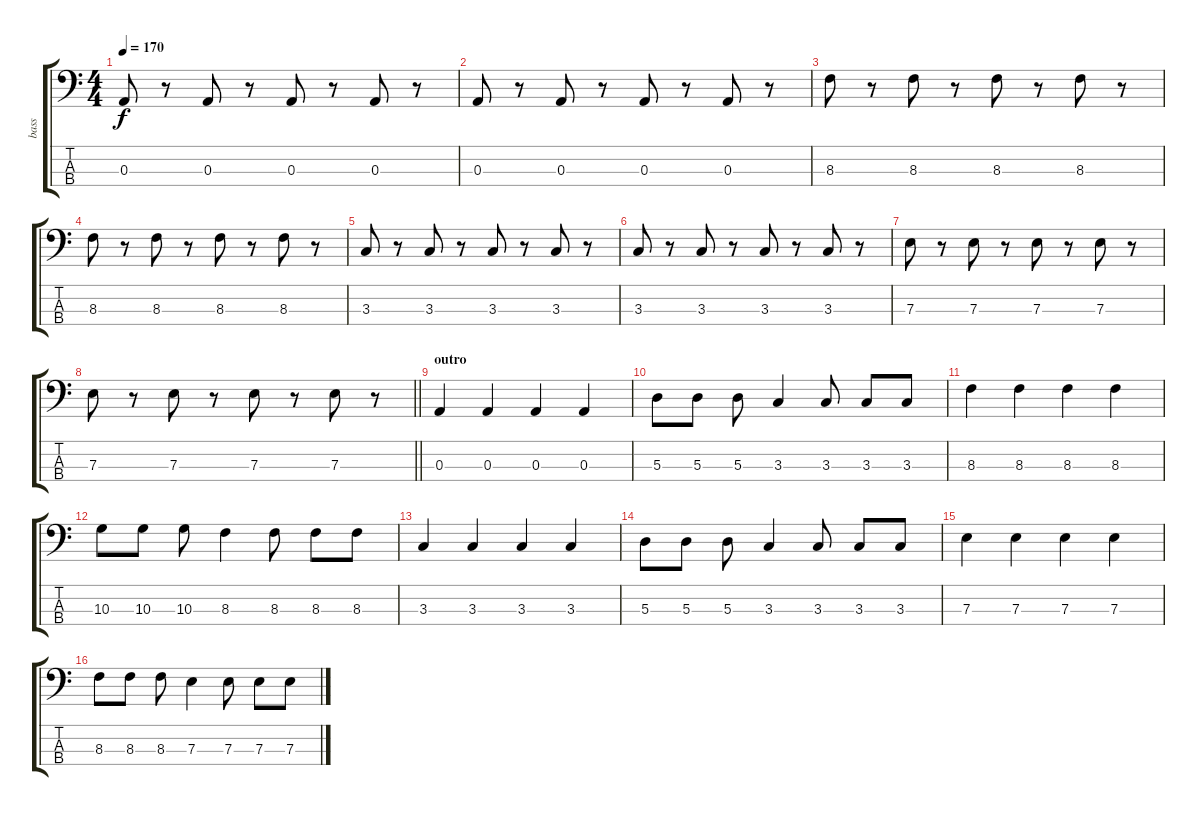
\track ("bass" "bass") {instrument electricbassfinger}
\staff {score tabs}
\tuning (G2 D2 A1 E1) {hide}
\ts (4 4)
\tempo 170
\clef f4
\ks c
0.3.8{dy f} r.8 0.3.8 r.8 0.3.8 r.8 0.3.8 r.8 |
0.3.8 r.8 0.3.8 r.8 0.3.8 r.8 0.3.8 r.8 |
8.3.8 r.8 8.3.8 r.8 8.3.8 r.8 8.3.8 r.8 |
8.3.8 r.8 8.3.8 r.8 8.3.8 r.8 8.3.8 r.8 |
3.3.8 r.8 3.3.8 r.8 3.3.8 r.8 3.3.8 r.8 |
3.3.8 r.8 3.3.8 r.8 3.3.8 r.8 3.3.8 r.8 |
7.3.8 r.8 7.3.8 r.8 7.3.8 r.8 7.3.8 r.8 |
\barLineRight lightlight
7.3.8 r.8 7.3.8 r.8 7.3.8 r.8 7.3.8 r.8 |
\section ("" "outro")
0.3.4 0.3.4 0.3.4 0.3.4 |
5.3.8 5.3.8 5.3.8 3.3.4 3.3.8 3.3.8 3.3.8 |
8.3.4 8.3.4 8.3.4 8.3.4 |
10.3.8 10.3.8 10.3.8 8.3.4 8.3.8 8.3.8 8.3.8 |
3.3.4 3.3.4 3.3.4 3.3.4 |
5.3.8 5.3.8 5.3.8 3.3.4 3.3.8 3.3.8 3.3.8 |
7.3.4 7.3.4 7.3.4 7.3.4 |
8.3.8 8.3.8 8.3.8 7.3.4 7.3.8 7.3.8 7.3.8
